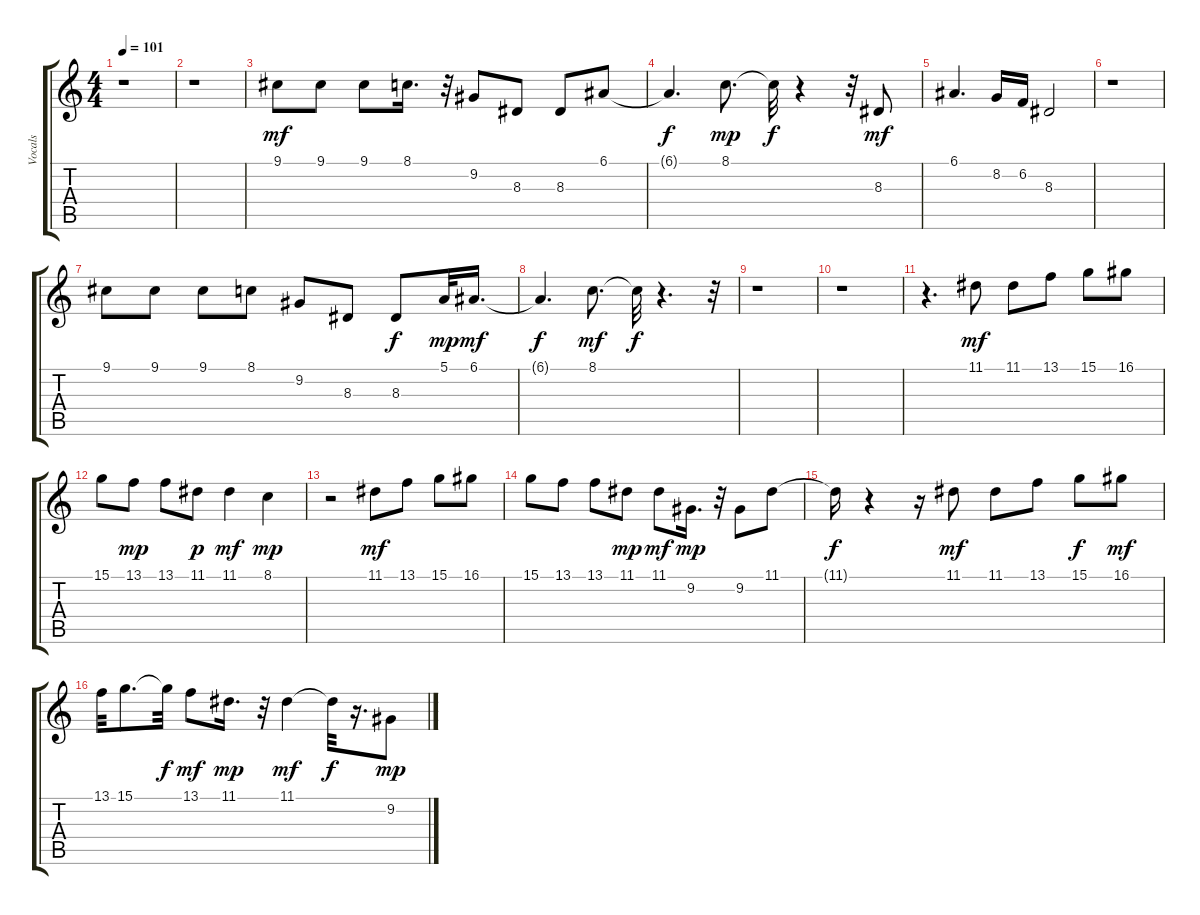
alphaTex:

\track ("Vocals" "Vocals") {instrument lead4chiff}
\staff {score tabs}
\tuning (E4 B3 G3 D3 A2 E2) {hide}
\ts (4 4)
\tempo 101
\clef g2
\ks c
r.1{dy mf} |
r.1 |
9.1.8 9.1.8 9.1.8 8.1.16{d} r.32 9.2.8 8.3.8 8.3.8 6.1.8 |
6.1{t}.4{d dy f} 8.1.8{d dy mp} 8.1{t}.32{dy f} r.4 r.32 8.3.8{dy mf} |
6.1.4{d} 8.2.16 6.2.16 8.3.2 |
r.1 |
9.1.8 9.1.8 9.1.8 8.1.8 9.2.8 8.3.8 8.3.8{dy f} 5.1.32{dy mp} 6.1.16{d dy mf} |
6.1{t}.4{d dy f} 8.1.8{d dy mf} 8.1{t}.32{dy f} r.4{d} r.32 |
r.1 |
r.1 |
r.4{d} 11.1.8{dy mf} 11.1.8 13.1.8 15.1.8 16.1.8 |
15.1.8 13.1.8{dy mp} 13.1.8 11.1.8{dy p} 11.1.4{dy mf} 8.1.4{dy mp} |
r.2 11.1.8{dy mf} 13.1.8 15.1.8 16.1.8 |
15.1.8 13.1.8 13.1.8 11.1.8{dy mp} 11.1.8{dy mf} 9.2.16{d dy mp} r.32 9.2.8 11.1.8 |
11.1{t}.16{dy f} r.4 r.16 11.1.8{dy mf} 11.1.8 13.1.8 15.1.8{dy f} 16.1.8{dy mf} |
13.1.32 15.1.8{d} 15.1{t}.32{dy f} 13.1.8{dy mf} 11.1.16{d dy mp} r.32 11.1.4{dy mf} 11.1{t}.32{dy f} r.16{d} 9.2.8{dy mp}
